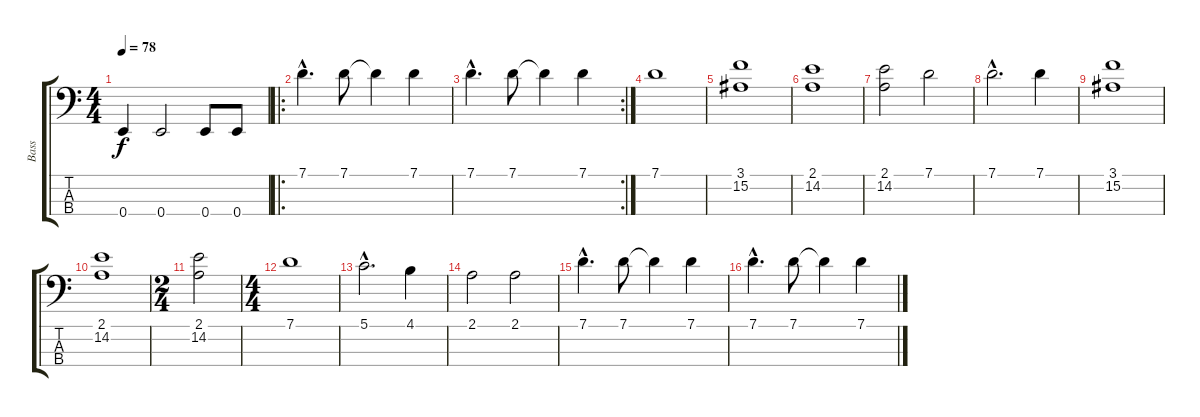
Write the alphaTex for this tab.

\track ("Bass" "Bass") {instrument contrabass}
\staff {score tabs}
\tuning (G2 D2 A1 E1) {hide}
\ts (4 4)
\tempo 78
\clef f4
\ks c
0.4.4{dy f instrument contrabass} 0.4.2 0.4.8 0.4.8 |
\ro
7.1{hac}.4{d} 7.1.8 7.1{t}.4 7.1.4 |
\rc 2
7.1{hac}.4{d} 7.1.8 7.1{t}.4 7.1.4 |
7.1.1 |
(3.1 15.2).1 |
(2.1 14.2).1 |
(2.1 14.2).2 7.1.2 |
7.1{hac}.2{d} 7.1.4 |
(3.1 15.2).1 |
(2.1 14.2).1 |
\ts (2 4)
(2.1 14.2).2 |
\ts (4 4)
7.1.1 |
5.1{hac}.2{d} 4.1.4 |
2.1.2 2.1.2 |
7.1{hac}.4{d} 7.1.8 7.1{t}.4 7.1.4 |
7.1{hac}.4{d} 7.1.8 7.1{t}.4 7.1.4
